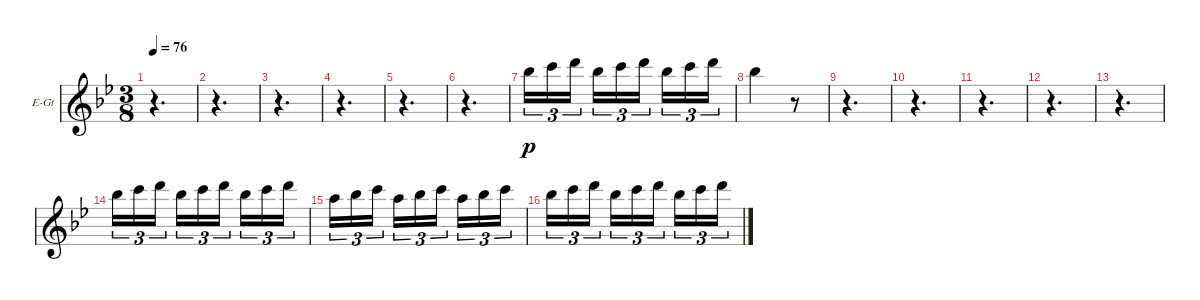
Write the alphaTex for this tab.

\defaultSystemsLayout 4
\bracketExtendMode groupsimilarinstruments
\firstSystemTrackNameOrientation horizontal
\otherSystemsTrackNameOrientation horizontal
\track ("Primo" "E-Gt") {instrument distortionguitar}
\staff {score}
\tuning (E4 B3 G3 D3 A2 E2)
\ts (3 8)
\tempo 76
\clef g2
\ks gminor
r.4{d dy pp} |
r.4{d} |
r.4{d} |
r.4{d} |
r.4{d} |
r.4{d} |
6.1.16{tu (3 2) dy p} 8.1.16{tu (3 2)} 10.1.16{tu (3 2) beam split} 11.2.16{tu (3 2)} 13.2.16{tu (3 2)} 15.2.16{tu (3 2) beam split} 15.3.16{tu (3 2)} 13.2.16{tu (3 2)} 15.2.16{tu (3 2)} |
15.3.4 r.8 |
r.4{d} |
r.4{d} |
r.4{d} |
r.4{d} |
r.4{d} |
15.3.16{tu (3 2)} 13.2.16{tu (3 2)} 10.1.16{tu (3 2)} 15.3.16{tu (3 2)} 13.2.16{tu (3 2)} 10.1.16{tu (3 2)} 15.3.16{tu (3 2)} 13.2.16{tu (3 2)} 10.1.16{tu (3 2)} |
10.2.16{tu (3 2)} 11.2.16{tu (3 2)} 13.2.16{tu (3 2)} 10.2.16{tu (3 2)} 11.2.16{tu (3 2)} 13.2.16{tu (3 2)} 10.2.16{tu (3 2)} 11.2.16{tu (3 2)} 13.2.16{tu (3 2)} |
15.3.16{tu (3 2)} 13.2.16{tu (3 2)} 10.1.16{tu (3 2)} 15.3.16{tu (3 2)} 13.2.16{tu (3 2)} 10.1.16{tu (3 2)} 15.3.16{tu (3 2)} 13.2.16{tu (3 2)} 10.1.16{tu (3 2)}
